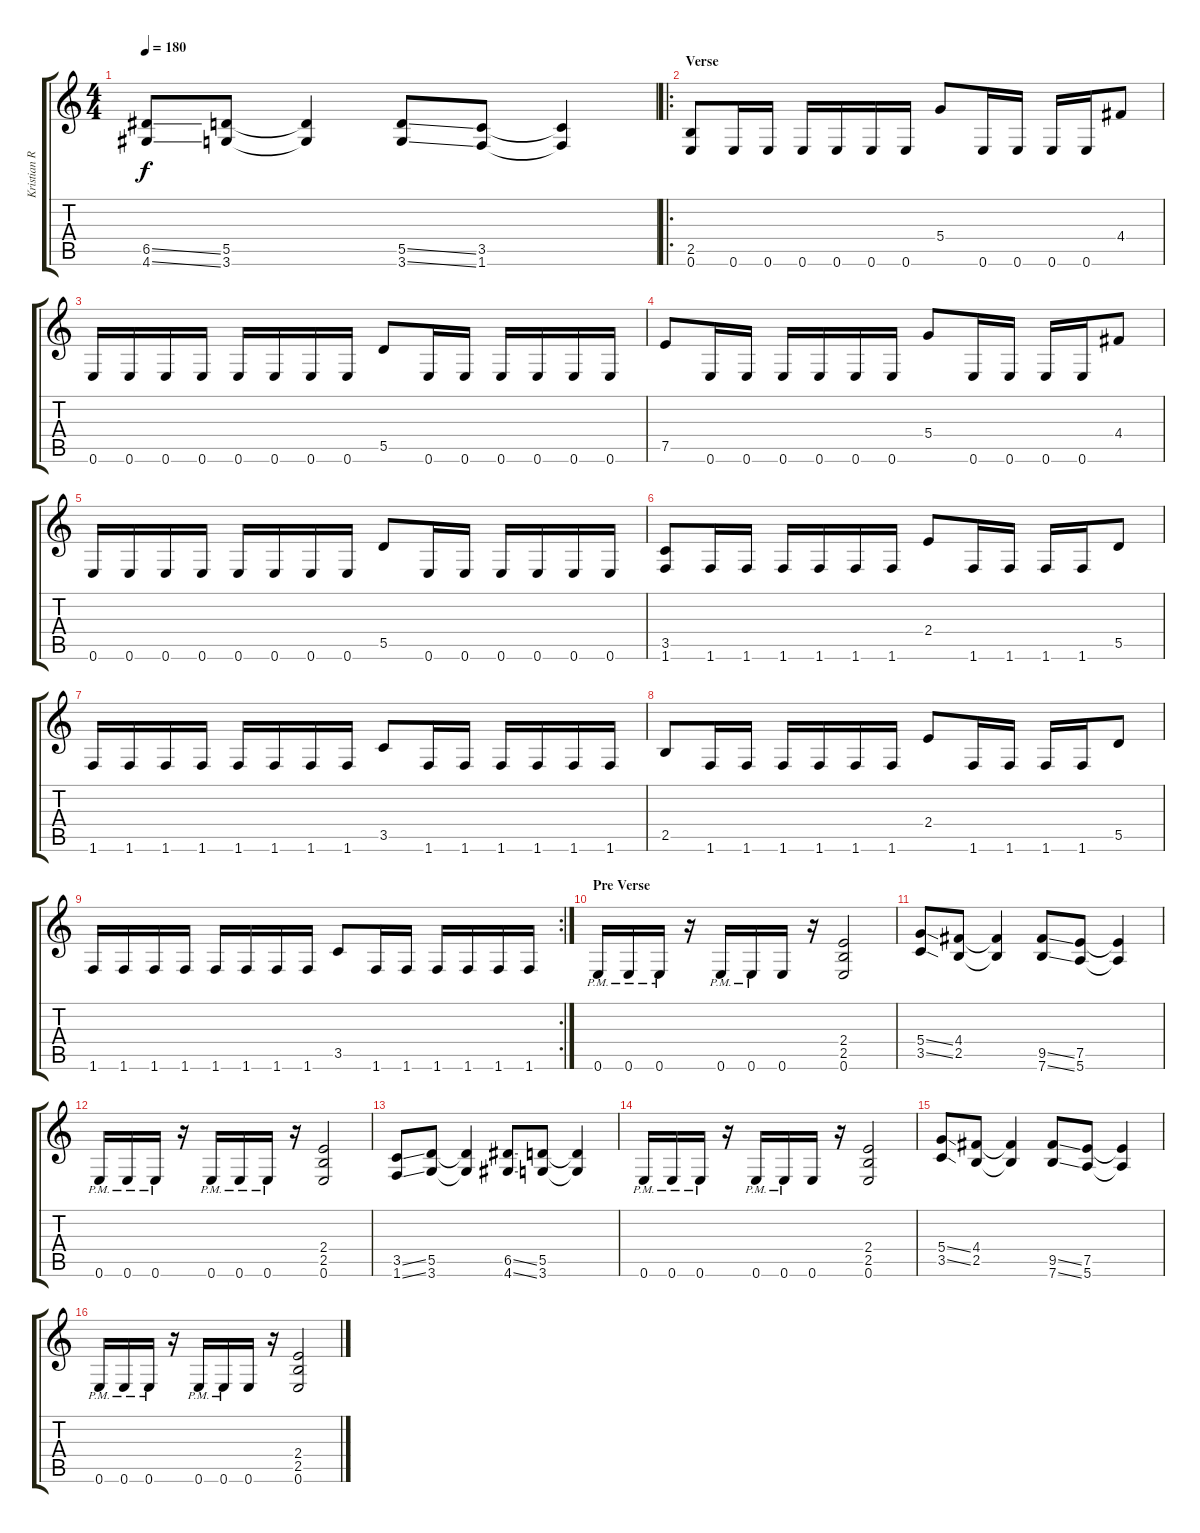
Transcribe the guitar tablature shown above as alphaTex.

\track ("Kristian Ranta" "Kristian R") {instrument distortionguitar}
\staff {score tabs}
\tuning (E4 B3 G3 D3 A2 E2) {hide}
\ts (4 4)
\tempo 180
\clef g2
\ks c
(6.5{ss} 4.6{ss}).8{dy f} (5.5 3.6).8 (5.5{t} 3.6{t}).4 (5.5{ss} 3.6{ss}).8 (3.5 1.6).8 (3.5{t} 1.6{t}).4 |
\ro
\section ("" "Verse")
(2.5 0.6).8 0.6.16 0.6.16 0.6.16 0.6.16 0.6.16 0.6.16 5.4.8 0.6.16 0.6.16 0.6.16 0.6.16 4.4.8 |
0.6.16 0.6.16 0.6.16 0.6.16 0.6.16 0.6.16 0.6.16 0.6.16 5.5.8 0.6.16 0.6.16 0.6.16 0.6.16 0.6.16 0.6.16 |
7.5.8 0.6.16 0.6.16 0.6.16 0.6.16 0.6.16 0.6.16 5.4.8 0.6.16 0.6.16 0.6.16 0.6.16 4.4.8 |
0.6.16 0.6.16 0.6.16 0.6.16 0.6.16 0.6.16 0.6.16 0.6.16 5.5.8 0.6.16 0.6.16 0.6.16 0.6.16 0.6.16 0.6.16 |
(3.5 1.6).8 1.6.16 1.6.16 1.6.16 1.6.16 1.6.16 1.6.16 2.4.8 1.6.16 1.6.16 1.6.16 1.6.16 5.5.8 |
1.6.16 1.6.16 1.6.16 1.6.16 1.6.16 1.6.16 1.6.16 1.6.16 3.5.8 1.6.16 1.6.16 1.6.16 1.6.16 1.6.16 1.6.16 |
2.5.8 1.6.16 1.6.16 1.6.16 1.6.16 1.6.16 1.6.16 2.4.8 1.6.16 1.6.16 1.6.16 1.6.16 5.5.8 |
\rc 2
1.6.16 1.6.16 1.6.16 1.6.16 1.6.16 1.6.16 1.6.16 1.6.16 3.5.8 1.6.16 1.6.16 1.6.16 1.6.16 1.6.16 1.6.16 |
\section ("" "Pre Verse")
0.6{pm}.16 0.6{pm}.16 0.6{pm}.16 r.16 0.6{pm}.16 0.6{pm}.16 0.6.16 r.16 (2.4 2.5 0.6).2 |
(5.4{ss} 3.5{ss}).8 (4.4 2.5).8 (4.4{t} 2.5{t}).4 (9.5{ss} 7.6{ss}).8 (7.5 5.6).8 (7.5{t} 5.6{t}).4 |
0.6{pm}.16 0.6{pm}.16 0.6{pm}.16 r.16 0.6{pm}.16 0.6{pm}.16 0.6{pm}.16 r.16 (2.4 2.5 0.6).2 |
(3.5{ss} 1.6{ss}).8 (5.5 3.6).8 (5.5{t} 3.6{t}).4 (6.5{ss} 4.6{ss}).8 (5.5 3.6).8 (5.5{t} 3.6{t}).4 |
0.6{pm}.16 0.6{pm}.16 0.6{pm}.16 r.16 0.6{pm}.16 0.6{pm}.16 0.6.16 r.16 (2.4 2.5 0.6).2 |
(5.4{ss} 3.5{ss}).8 (4.4 2.5).8 (4.4{t} 2.5{t}).4 (9.5{ss} 7.6{ss}).8 (7.5 5.6).8 (7.5{t} 5.6{t}).4 |
0.6{pm}.16 0.6{pm}.16 0.6{pm}.16 r.16 0.6{pm}.16 0.6{pm}.16 0.6.16 r.16 (2.4 2.5 0.6).2
